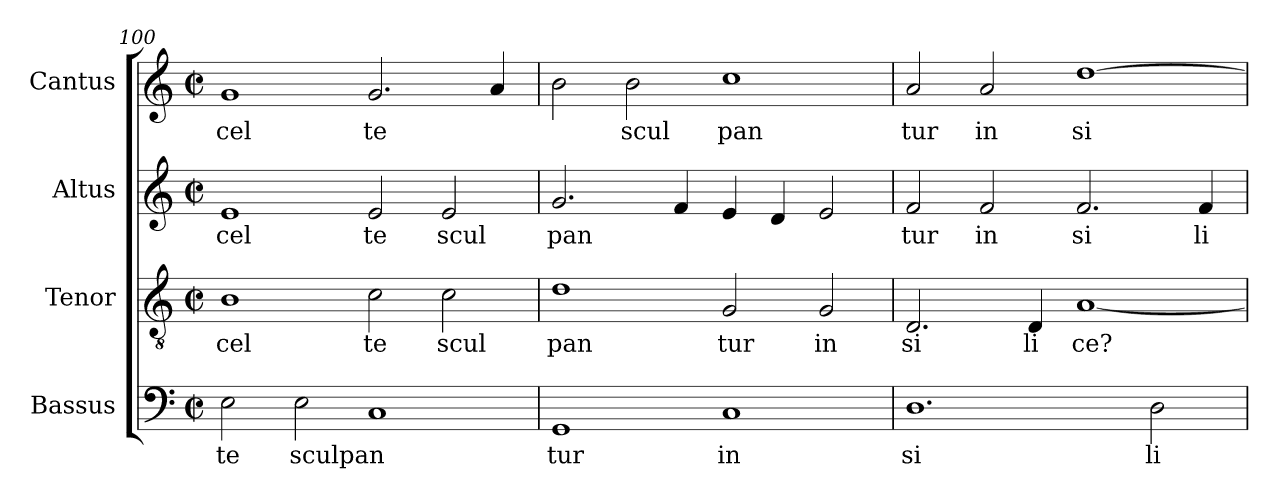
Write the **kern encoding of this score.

**kern	**text	**kern	**text	**kern	**text	**kern	**text
*part4	*part4	*part3	*part3	*part2	*part2	*part1	*part1
*staff4	*staff4	*staff3	*staff3	*staff2	*staff2	*staff1	*staff1
*I"Bassus	*	*I"Tenor	*	*I"Altus	*	*I"Cantus	*
*clefF4	*	*clefGv2	*	*clefG2	*	*clefG2	*
*M2/2	*	*M2/2	*	*M2/2	*	*M2/2	*
*met(c|)	*	*met(c|)	*	*met(c|)	*	*met(c|)	*
=100	=100	=100	=100	=100	=100	=100	=100
!	!LO:LY:b:cj	!	!LO:LY:b:cj	!	!LO:LY:b:cj	!	!LO:LY:b:cj
2E\	te	1B	cel	1e	cel	1g	cel
!	!LO:LY:b:cj	!	!	!	!	!	!
2E\	sculpan	.	.	.	.	.	.
!	!	!	!LO:LY:b:cj	!	!LO:LY:b:cj	!	!LO:LY:b:cj
1C	.	2c\	te	2e/	te	2.g/	te
!	!	!	!LO:LY:b:cj	!	!LO:LY:b:cj	!	!
.	.	2c\	scul	2e/	scul	.	.
.	.	.	.	.	.	4a/	.
=101	=101	=101	=101	=101	=101	=101	=101
!	!LO:LY:b:cj	!	!LO:LY:b:cj	!	!LO:LY:b	!	!
1GG	tur	1d	pan	2.g/	pan	2b\	.
!	!	!	!	!	!	!	!LO:LY:b:cj
.	.	.	.	.	.	2b\	scul
.	.	.	.	4f/	.	.	.
!	!LO:LY:b:cj	!	!LO:LY:b:cj	!	!	!	!LO:LY:b:cj
1C	in	2G/	tur	4e/	.	1cc	pan
.	.	.	.	4d/	.	.	.
!	!	!	!LO:LY:b:cj	!	!	!	!
.	.	2G/	in	2e/	.	.	.
=102	=102	=102	=102	=102	=102	=102	=102
!	!LO:LY:b:cj	!	!LO:LY:b:cj	!	!LO:LY:b:cj	!	!LO:LY:b:cj
1.D	si	2.D/	si	2f/	tur	2a/	tur
!	!	!	!	!	!LO:LY:b:cj	!	!LO:LY:b:cj
.	.	.	.	2f/	in	2a/	in
!	!	!	!LO:LY:b:cj	!	!	!	!
.	.	4D/	li	.	.	.	.
!	!	!	!LO:LY:b:cj	!	!LO:LY:b:cj	!	!LO:LY:b:cj
.	.	[<1A	ce?	2.f/	si	[>1dd	si
!	!LO:LY:b:cj	!	!	!	!	!	!
2D\	li	.	.	.	.	.	.
!	!	!	!	!	!LO:LY:b:cj	!	!
.	.	.	.	4f/	li	.	.
=	=	=	=	=	=	=	=
*-	*-	*-	*-	*-	*-	*-	*-
